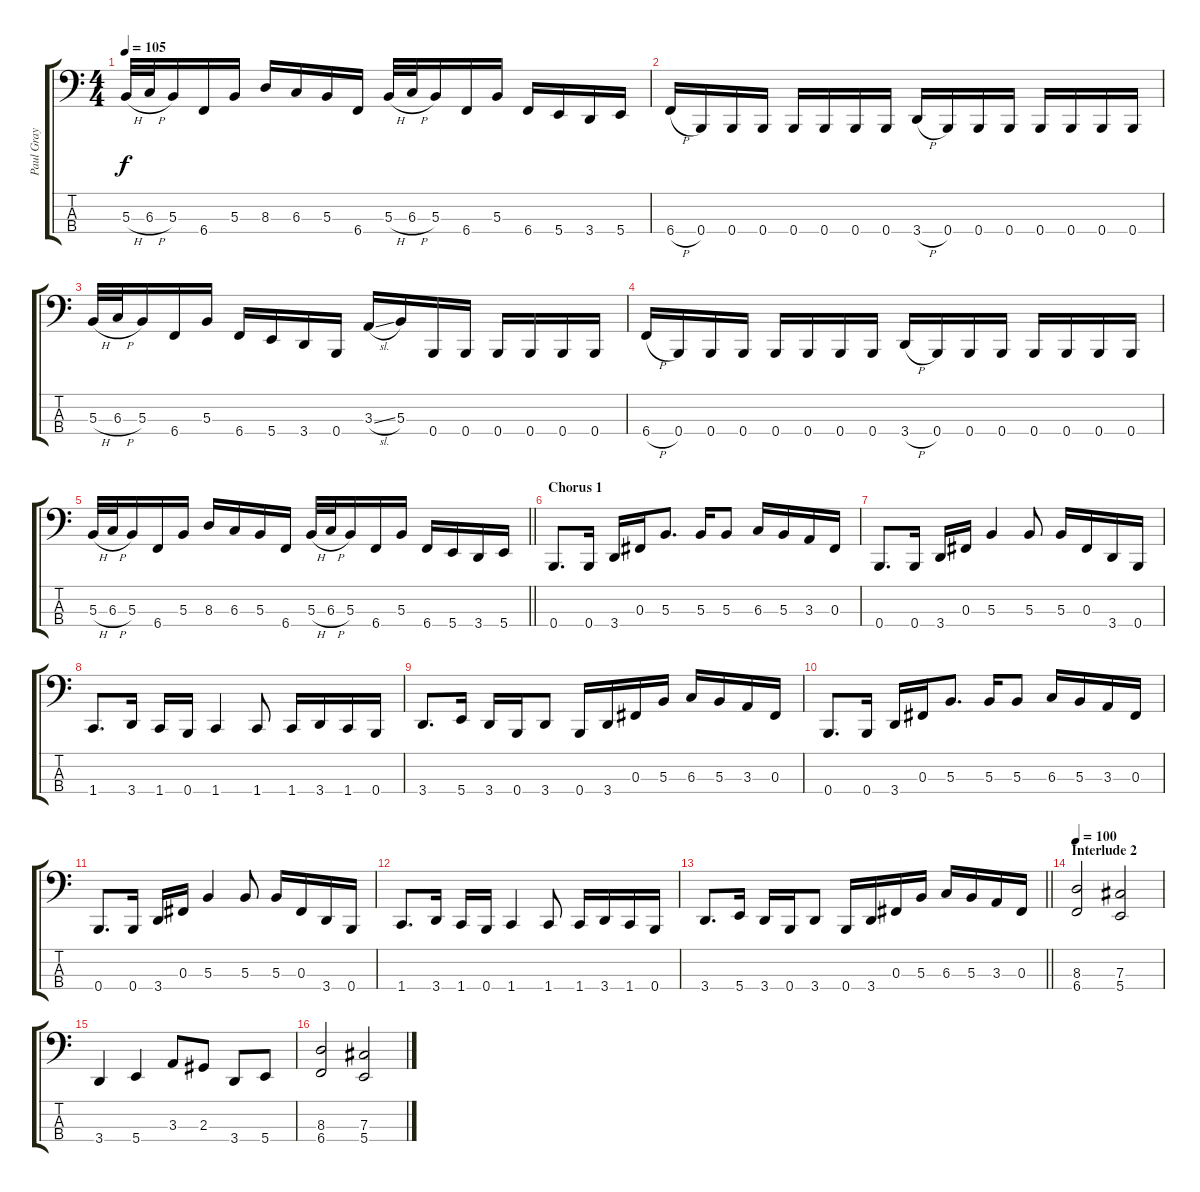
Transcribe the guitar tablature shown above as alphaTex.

\track ("Paul Gray (Bass) R.I.P." "Paul Gray ") {instrument electricbasspick}
\staff {score tabs}
\tuning (E2 B1 Gb1 B0) {hide}
\ts (4 4)
\tempo 105
\clef f4
\ks c
5.3{h}.32{dy f} 6.3{h}.32 5.3.16 6.4.16 5.3.16 8.3.16 6.3.16 5.3.16 6.4.16 5.3{h}.32 6.3{h}.32 5.3.16 6.4.16 5.3.16 6.4.16 5.4.16 3.4.16 5.4.16 |
6.4{h}.16 0.4.16 0.4.16 0.4.16 0.4.16 0.4.16 0.4.16 0.4.16 3.4{h}.16 0.4.16 0.4.16 0.4.16 0.4.16 0.4.16 0.4.16 0.4.16 |
5.3{h}.32 6.3{h}.32 5.3.16 6.4.16 5.3.16 6.4.16 5.4.16 3.4.16 0.4.16 3.3{sl}.16 5.3.16 0.4.16 0.4.16 0.4.16 0.4.16 0.4.16 0.4.16 |
6.4{h}.16 0.4.16 0.4.16 0.4.16 0.4.16 0.4.16 0.4.16 0.4.16 3.4{h}.16 0.4.16 0.4.16 0.4.16 0.4.16 0.4.16 0.4.16 0.4.16 |
\barLineRight lightlight
5.3{h}.32 6.3{h}.32 5.3.16 6.4.16 5.3.16 8.3.16 6.3.16 5.3.16 6.4.16 5.3{h}.32 6.3{h}.32 5.3.16 6.4.16 5.3.16 6.4.16 5.4.16 3.4.16 5.4.16 |
\section ("" "Chorus 1")
0.4.8{d} 0.4.16 3.4.16 0.3.16 5.3.8{d} 5.3.16 5.3.8 6.3.16 5.3.16 3.3.16 0.3.16 |
0.4.8{d} 0.4.16 3.4.16 0.3.16 5.3.4 5.3.8 5.3.16 0.3.16 3.4.16 0.4.16 |
1.4.8{d} 3.4.16 1.4.16 0.4.16 1.4.4 1.4.8 1.4.16 3.4.16 1.4.16 0.4.16 |
3.4.8{d} 5.4.16 3.4.16 0.4.16 3.4.8 0.4.16 3.4.16 0.3.16 5.3.16 6.3.16 5.3.16 3.3.16 0.3.16 |
0.4.8{d} 0.4.16 3.4.16 0.3.16 5.3.8{d} 5.3.16 5.3.8 6.3.16 5.3.16 3.3.16 0.3.16 |
0.4.8{d} 0.4.16 3.4.16 0.3.16 5.3.4 5.3.8 5.3.16 0.3.16 3.4.16 0.4.16 |
1.4.8{d} 3.4.16 1.4.16 0.4.16 1.4.4 1.4.8 1.4.16 3.4.16 1.4.16 0.4.16 |
\barLineRight lightlight
3.4.8{d} 5.4.16 3.4.16 0.4.16 3.4.8 0.4.16 3.4.16 0.3.16 5.3.16 6.3.16 5.3.16 3.3.16 0.3.16 |
\section ("" "Interlude 2")
\tempo 100
(8.3 6.4).2 (7.3 5.4).2 |
3.4.4 5.4.4 3.3.8 2.3.8 3.4.8 5.4.8 |
(8.3 6.4).2 (7.3 5.4).2
